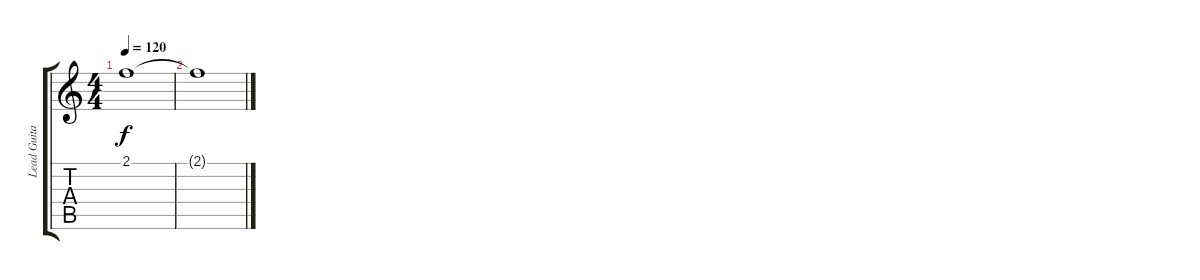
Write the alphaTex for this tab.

\track ("Lead Guitar" "Lead Guita") {instrument distortionguitar}
\staff {score tabs}
\tuning (Eb4 Bb3 Gb3 Db3 Ab2 Eb2) {hide}
\ts (4 4)
\tempo 120
\clef g2
\ks c
2.1{t}.1{dy f} |
2.1{t}.1
